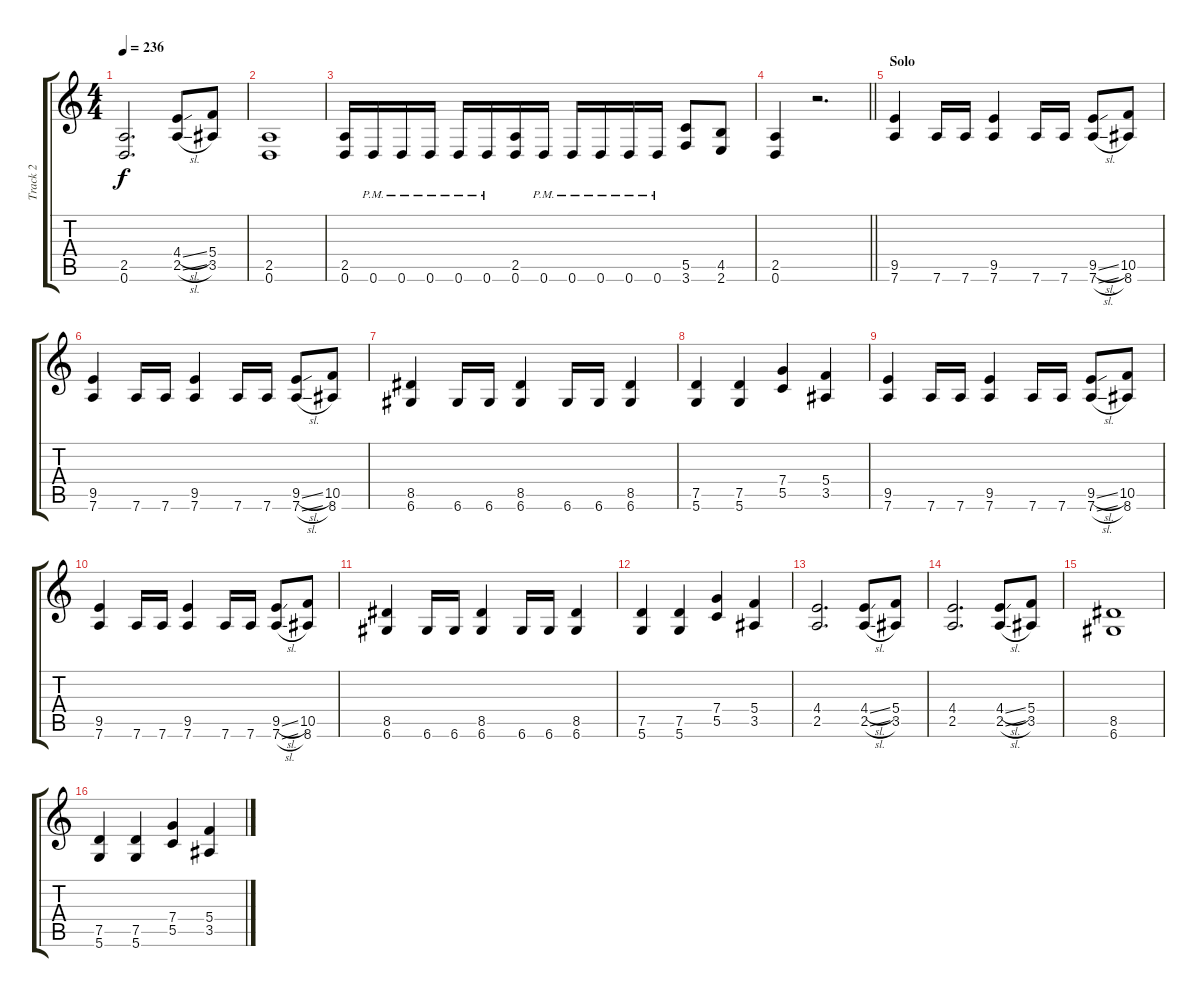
\track ("Track 2" "Track 2") {instrument distortionguitar}
\staff {score tabs}
\tuning (D4 A3 F3 C3 G2 D2) {hide}
\ts (4 4)
\tempo 236
\clef g2
\ks c
(2.5 0.6).2{d dy f} (4.4{sl} 2.5{sl}).8 (5.4 3.5).8 |
(2.5 0.6).1 |
(2.5 0.6).16 0.6{pm}.16 0.6{pm}.16 0.6{pm}.16 0.6{pm}.16 0.6{pm}.16 (2.5 0.6).16 0.6{pm}.16 0.6{pm}.16 0.6{pm}.16 0.6{pm}.16 0.6{pm}.16 (5.5 3.6).8 (4.5 2.6).8 |
\barLineRight lightlight
(2.5 0.6).4 r.2{d} |
\section ("" "Solo")
(9.5 7.6).4 7.6.16 7.6.16 (9.5 7.6).4 7.6.16 7.6.16 (9.5{sl} 7.6{sl}).8 (10.5 8.6).8 |
(9.5 7.6).4 7.6.16 7.6.16 (9.5 7.6).4 7.6.16 7.6.16 (9.5{sl} 7.6{sl}).8 (10.5 8.6).8 |
(8.5 6.6).4 6.6.16 6.6.16 (8.5 6.6).4 6.6.16 6.6.16 (8.5 6.6).4 |
(7.5 5.6).4 (7.5 5.6).4 (7.4 5.5).4 (5.4 3.5).4 |
(9.5 7.6).4 7.6.16 7.6.16 (9.5 7.6).4 7.6.16 7.6.16 (9.5{sl} 7.6{sl}).8 (10.5 8.6).8 |
(9.5 7.6).4 7.6.16 7.6.16 (9.5 7.6).4 7.6.16 7.6.16 (9.5{sl} 7.6{sl}).8 (10.5 8.6).8 |
(8.5 6.6).4 6.6.16 6.6.16 (8.5 6.6).4 6.6.16 6.6.16 (8.5 6.6).4 |
(7.5 5.6).4 (7.5 5.6).4 (7.4 5.5).4 (5.4 3.5).4 |
(4.4 2.5).2{d} (4.4{sl} 2.5{sl}).8 (5.4 3.5).8 |
(4.4 2.5).2{d} (4.4{sl} 2.5{sl}).8 (5.4 3.5).8 |
(8.5 6.6).1 |
(7.5 5.6).4 (7.5 5.6).4 (7.4 5.5).4 (5.4 3.5).4
